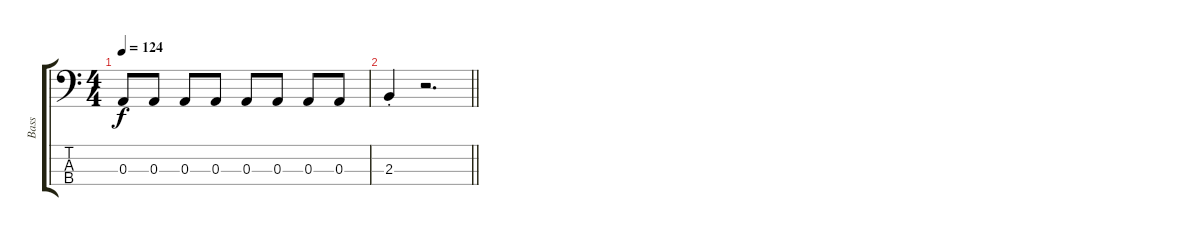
\track ("Bass" "Bass") {instrument electricbassfinger}
\staff {score tabs}
\tuning (G2 D2 A1 E1) {hide}
\ts (4 4)
\tempo 124
\clef f4
\ks c
0.3.8{dy f} 0.3.8 0.3.8 0.3.8 0.3.8 0.3.8 0.3.8 0.3.8 |
\barLineRight lightlight
2.3{st}.4 r.2{d}
